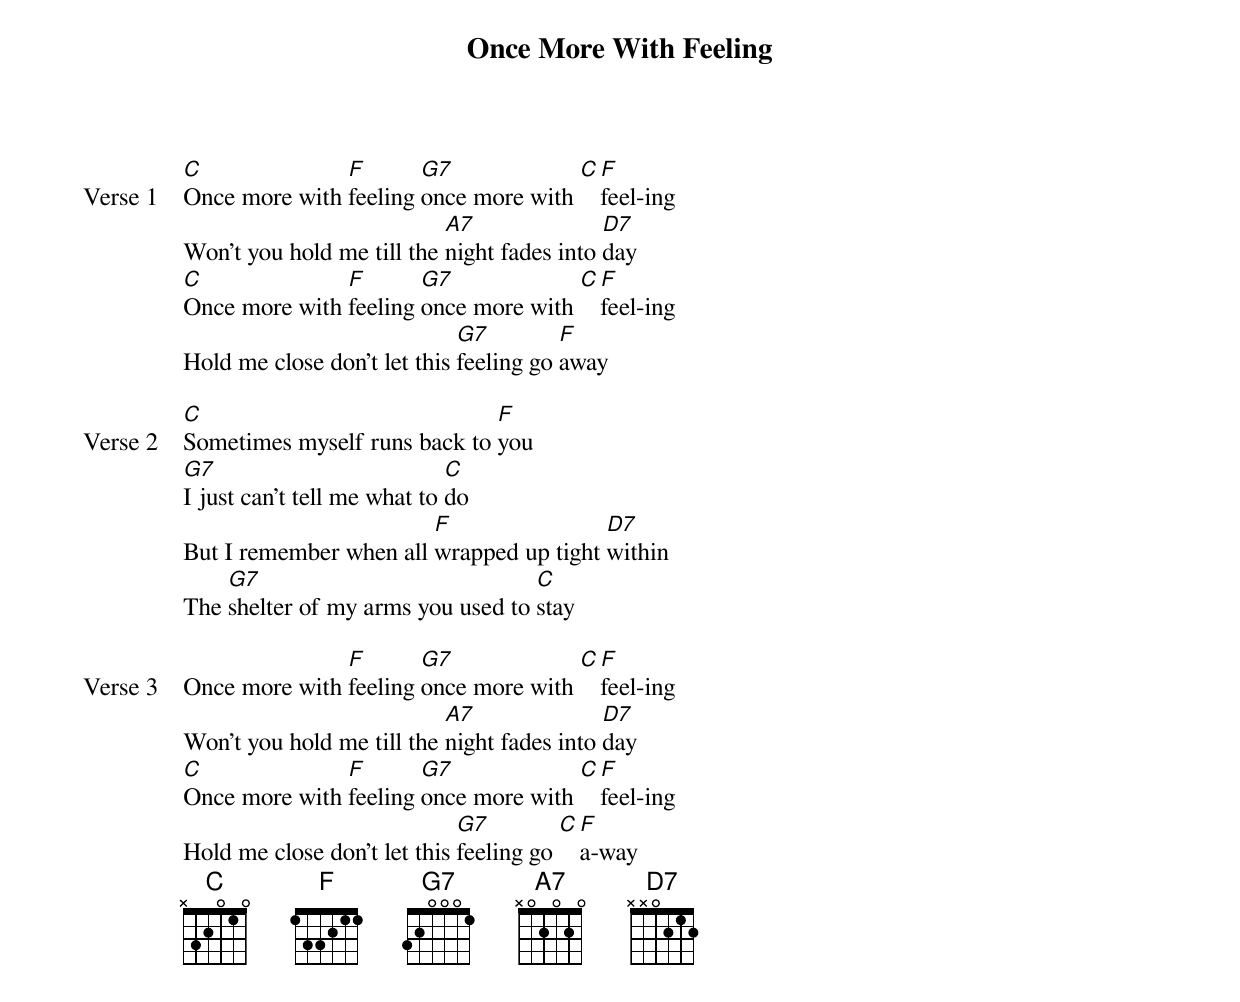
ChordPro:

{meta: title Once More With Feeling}
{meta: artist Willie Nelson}
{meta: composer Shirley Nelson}
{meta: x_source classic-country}
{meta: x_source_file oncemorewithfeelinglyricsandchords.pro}
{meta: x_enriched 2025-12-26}

{start_of_verse: Verse 1}
[C]Once more with [F]feeling [G7]once more with [C][F]feel-ing
Won't you hold me till the [A7]night fades into [D7]day
[C]Once more with [F]feeling [G7]once more with [C][F]feel-ing
Hold me close don't let this [G7]feeling go [F]away
{end_of_verse}

{start_of_verse: Verse 2}
[C]Sometimes myself runs back to [F]you
[G7]I just can't tell me what to [C]do
But I remember when all [F]wrapped up tight [D7]within
The [G7]shelter of my arms you used to [C]stay
{end_of_verse}

{start_of_verse: Verse 3}
Once more with [F]feeling [G7]once more with [C][F]feel-ing
Won't you hold me till the [A7]night fades into [D7]day
[C]Once more with [F]feeling [G7]once more with [C][F]feel-ing
Hold me close don't let this [G7]feeling go [C][F]a-way
{end_of_verse}
